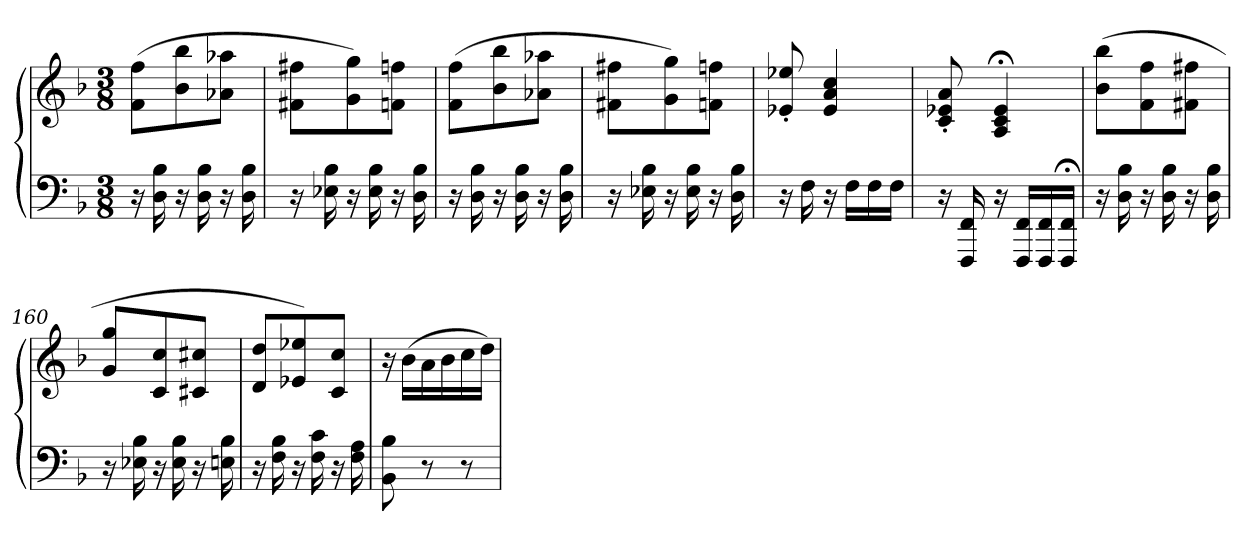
**kern	**kern
*part1	*part1
*staff2	*staff1
*clefF4	*clefG2
*k[b-]	*k[b-]
*M3/8	*M3/8
=	=
16r	(8f 8ffL
16D 16B-	.
16r	8b- 8bb-
16D 16B-	.
16r	8a-X 8aa-XJ
16D 16B-	.
=154	=154
16r	8f#X 8ff#XL
16E-X 16B-	.
16r	8g 8gg)
16E- 16B-	.
16r	8fn 8ffnJ
16D 16B-	.
=155	=155
16r	(8f 8ffL
16D 16B-	.
16r	8b- 8bb-
16D 16B-	.
16r	8a-X 8aa-XJ
16D 16B-	.
=156	=156
16r	8f#X 8ff#XL
16E-X 16B-	.
16r	8g 8gg)
16E- 16B-	.
16r	8fn 8ffnJ
16D 16B-	.
=157	=157
16r	8e-X' 8ee-X'
16F	.
16r	4e- 4a 4cc
16FLL	.
16F	.
16FJJ	.
=158	=158
16r	8c' 8e-X' 8a'
16FFF 16FF	.
16r	4A;< 4c;< 4e-;<
16FFF 16FFLL	.
16FFF 16FF	.
16FFF;< 16FF;<JJ	.
=159	=159
16r	(8b- 8bb-L
16D 16B-	.
16r	8f 8ff
16D 16B-	.
16r	8f#X 8ff#XJ
16D 16B-	.
=160	=160
16r	8g 8ggL
16E-X 16B-	.
16r	8c 8cc
16E- 16B-	.
16r	8c#X 8cc#XJ
16En 16B-	.
=161	=161
16r	8d 8ddL
16F 16B-	.
16r	8e-X 8ee-X)
16F 16c	.
16r	8c 8ccJ
16F 16A	.
=162	=162
8BB- 8B-	16r
.	(16b-LL
8r	16a
.	16b-
8r	16cc
.	16ddJJ)
=	=
*-	*-
